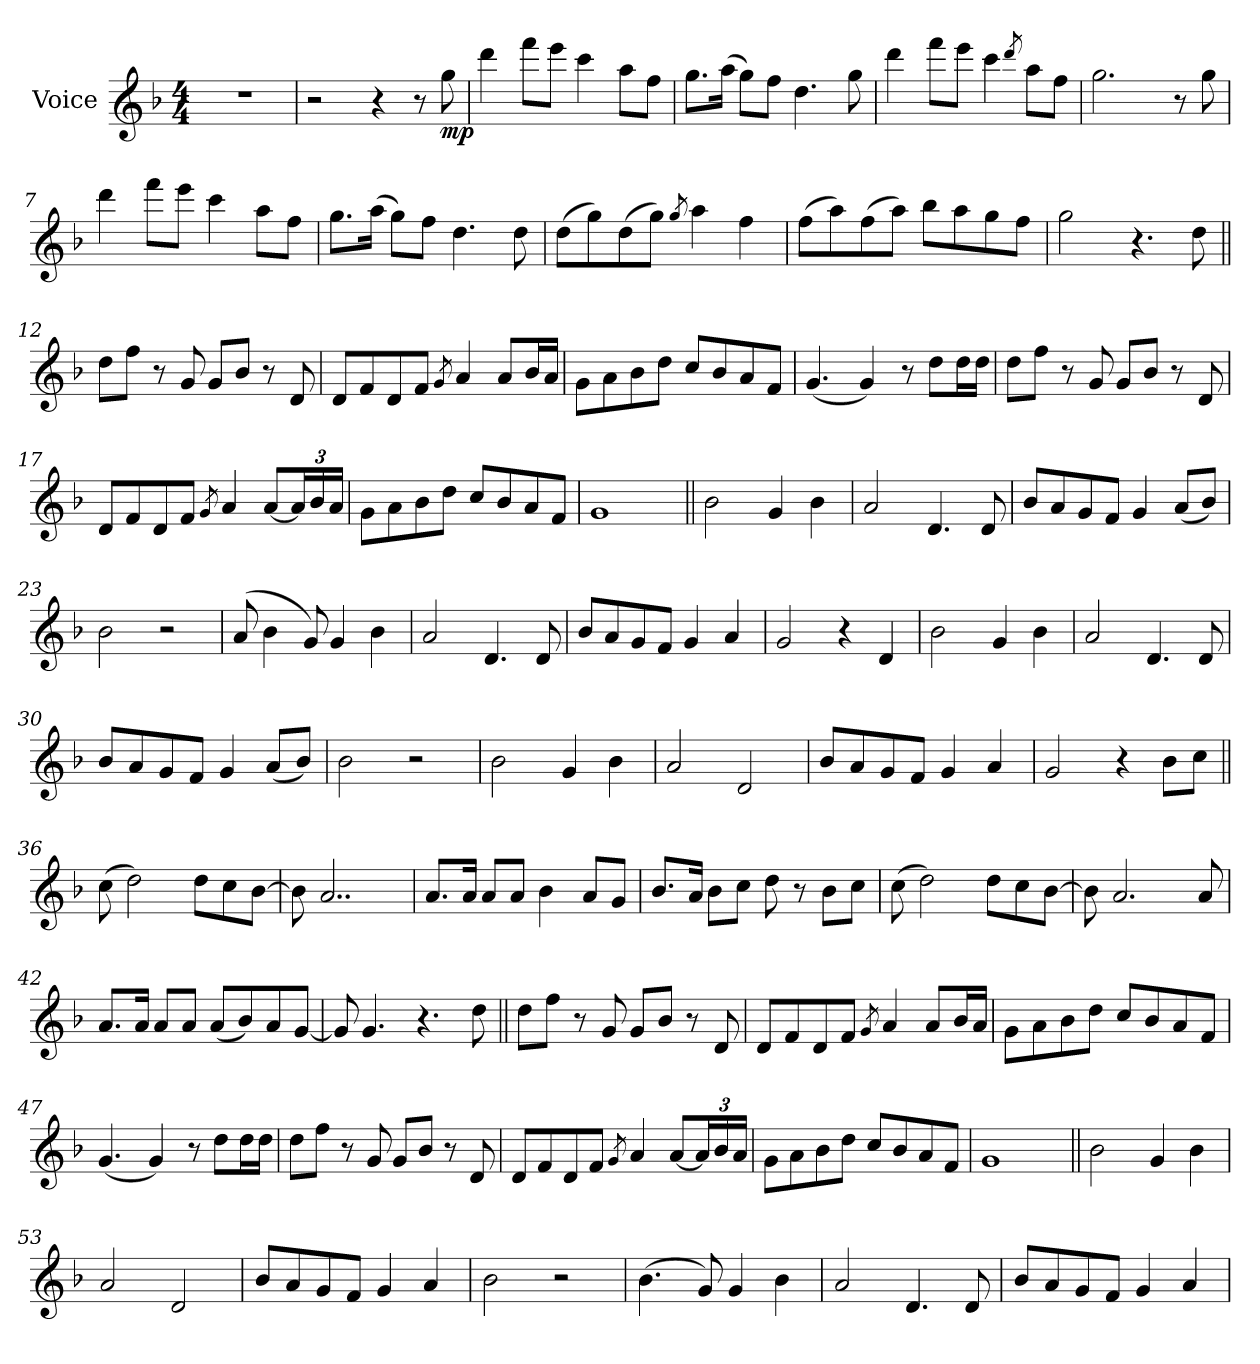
**kern	**dynam
*part1	*part1
*staff1	*staff1
*I"Voice	*
*I'Vc.	*
*clefG2	*
*k[b-]	*
*M4/4	*
*MM105	*
=1	=1
1r	.
=2	=2
2r	.
4r	.
8r	.
!	!LO:DY:b
8gg!	mp
=3	=3
4ddd!	.
8fff!L	.
8eee!J	.
4ccc!	.
8aa!L	.
8ff!J	.
=4	=4
8.gg!L	.
(>16aa!Jk	.
8gg!L)	.
8ff!J	.
4.dd!	.
8gg!	.
=5	=5
4ddd!	.
8fff!L	.
8eee!J	.
4ccc!	.
8qddd	.
8aa!L	.
8ff!J	.
=6	=6
2.gg!	.
8r	.
8gg!	.
=7	=7
4ddd!	.
8fff!L	.
8eee!J	.
4ccc!	.
8aa!L	.
8ff!J	.
=8	=8
8.gg!L	.
(>16aa!Jk	.
8gg!L)	.
8ff!J	.
4.dd!	.
8dd!	.
=9	=9
(>8dd!L	.
8gg!)	.
(>8dd!	.
8gg!J)	.
8qgg	.
4aa!	.
4ff!	.
=10	=10
(>8ff!L	.
8aa!)	.
(>8ff!	.
8aa!J)	.
8bb-!L	.
8aa!	.
8gg!	.
8ff!J	.
=11	=11
2gg!	.
4.r	.
8dd!	.
=12||	=12||
8dd!L	.
8ff!J	.
8r	.
8g!	.
8g!L	.
8b-!J	.
8r	.
8d!	.
=13	=13
8d!L	.
8f!	.
8d!	.
8f!J	.
8qg	.
4a!	.
8a!L	.
16b-!L	.
16a!JJ	.
=14	=14
8g!L	.
8a!	.
8b-!	.
8dd!J	.
8cc!L	.
8b-!	.
8a!	.
8f!J	.
=15	=15
(<4.g!	.
4g!)	.
8r	.
8dd!L	.
16dd!L	.
16dd!JJ	.
=16	=16
8dd!L	.
8ff!J	.
8r	.
8g!	.
8g!L	.
8b-!J	.
8r	.
8d!	.
=17	=17
8d!L	.
8f!	.
8d!	.
8f!J	.
8qg	.
4a!	.
[8a!L	.
*Xbrackettup	*
24a!L]	.
24b-!	.
24a!JJ	.
=18	=18
8g!L	.
8a!	.
8b-!	.
8dd!J	.
8cc!L	.
8b-!	.
8a!	.
8f!J	.
=19	=19
1g!	.
=20||	=20||
2b-	.
4g	.
4b-	.
=21	=21
2a	.
4.d	.
8d	.
=22	=22
8b-L	.
8a	.
8g	.
8fJ	.
4g	.
(<8aL	.
8b-J)	.
=23	=23
2b-	.
2r	.
=24	=24
(>8a	.
4b-	.
8g)	.
4g	.
4b-	.
=25	=25
2a	.
4.d	.
8d	.
=26	=26
8b-L	.
8a	.
8g	.
8fJ	.
4g	.
4a	.
=27	=27
2g	.
4r	.
4d	.
=28	=28
2b-	.
4g	.
4b-	.
=29	=29
2a	.
4.d	.
8d	.
=30	=30
8b-L	.
8a	.
8g	.
8fJ	.
4g	.
(<8aL	.
8b-J)	.
=31	=31
2b-	.
2r	.
=32	=32
2b-	.
4g	.
4b-	.
=33	=33
2a	.
2d	.
=34	=34
8b-L	.
8a	.
8g	.
8fJ	.
4g	.
4a	.
=35	=35
2g	.
4r	.
8b-L	.
8ccJ	.
=36||	=36||
(>8cc	.
2dd)	.
8ddL	.
8cc	.
[8b-J	.
=37	=37
8b-]	.
2..a	.
=38	=38
8.aL	.
16aJk	.
8aL	.
8aJ	.
4b-	.
8aL	.
8gJ	.
=39	=39
8.b-L	.
16aJk	.
8b-L	.
8ccJ	.
8dd	.
8r	.
8b-L	.
8ccJ	.
=40	=40
(>8cc	.
2dd)	.
8ddL	.
8cc	.
[8b-J	.
=41	=41
8b-]	.
2.a	.
8a	.
=42	=42
8.aL	.
16aJk	.
8aL	.
8aJ	.
(<8aL	.
8b-)	.
8a	.
[8gJ	.
=43	=43
8g]	.
4.g	.
4.r	.
8dd!	.
=44||	=44||
8dd!L	.
8ff!J	.
8r	.
8g!	.
8g!L	.
8b-!J	.
8r	.
8d!	.
=45	=45
8d!L	.
8f!	.
8d!	.
8f!J	.
8qg	.
4a!	.
8a!L	.
16b-!L	.
16a!JJ	.
=46	=46
8g!L	.
8a!	.
8b-!	.
8dd!J	.
8cc!L	.
8b-!	.
8a!	.
8f!J	.
=47	=47
(<4.g!	.
4g!)	.
8r	.
8dd!L	.
16dd!L	.
16dd!JJ	.
=48	=48
8dd!L	.
8ff!J	.
8r	.
8g!	.
8g!L	.
8b-!J	.
8r	.
8d!	.
=49	=49
8d!L	.
8f!	.
8d!	.
8f!J	.
8qg	.
4a!	.
[8a!L	.
24a!L]	.
24b-!	.
24a!JJ	.
=50	=50
8g!L	.
8a!	.
8b-!	.
8dd!J	.
8cc!L	.
8b-!	.
8a!	.
8f!J	.
=51	=51
1g!	.
=52||	=52||
2b-	.
4g	.
4b-	.
=53	=53
2a	.
2d	.
=54	=54
8b-L	.
8a	.
8g	.
8fJ	.
4g	.
4a	.
=55	=55
2b-	.
2r	.
=56	=56
(>4.b-	.
8g)	.
4g	.
4b-	.
=57	=57
2a	.
4.d	.
8d	.
=58	=58
8b-L	.
8a	.
8g	.
8fJ	.
4g	.
4a	.
=	=
*-	*-
